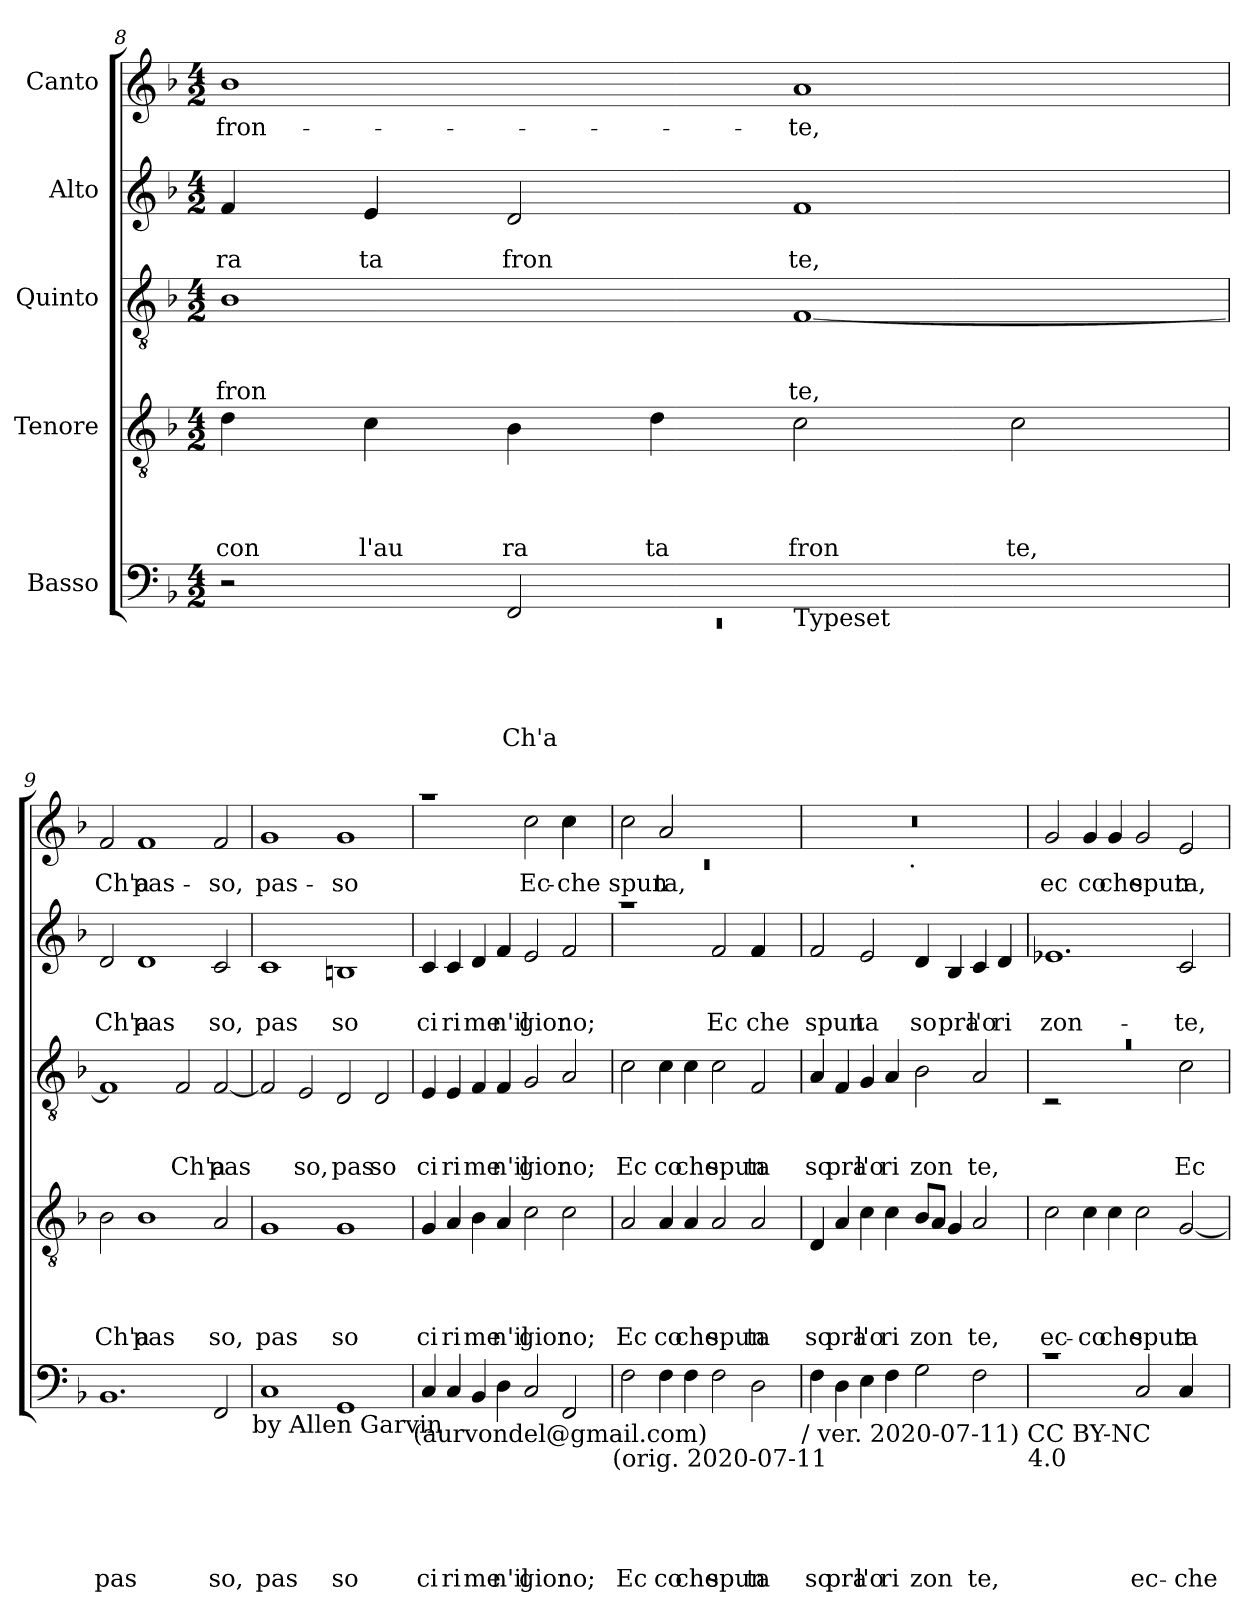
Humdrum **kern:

**kern	**text	**text	**text	**text	**text	**kern	**text	**text	**text	**text	**kern	**text	**text	**text	**kern	**text	**text	**kern	**text
*part5	*part5	*part5	*part5	*part5	*part5	*part4	*part4	*part4	*part4	*part4	*part3	*part3	*part3	*part3	*part2	*part2	*part2	*part1	*part1
*staff5	*staff5	*staff5	*staff5	*staff5	*staff5	*staff4	*staff4	*staff4	*staff4	*staff4	*staff3	*staff3	*staff3	*staff3	*staff2	*staff2	*staff2	*staff1	*staff1
*I"Basso	*	*	*	*	*	*I"Tenore	*	*	*	*	*I"Quinto	*	*	*	*I"Alto	*	*	*I"Canto	*
!!LO:LB:g=z
*clefF4	*	*	*	*	*	*clefGv2	*	*	*	*	*clefGv2	*	*	*	*clefG2	*	*	*clefG2	*
*k[b-]	*	*	*	*	*	*k[b-]	*	*	*	*	*k[b-]	*	*	*	*k[b-]	*	*	*k[b-]	*
*F:	*	*	*	*	*	*F:	*	*	*	*	*F:	*	*	*	*F:	*	*	*F:	*
*M4/2	*	*	*	*	*	*M4/2	*	*	*	*	*M4/2	*	*	*	*M4/2	*	*	*M4/2	*
=8	=8	=8	=8	=8	=8	=8	=8	=8	=8	=8	=8	=8	=8	=8	=8	=8	=8	=8	=8
*^	*	*	*	*	*	*	*	*	*	*	*	*	*	*	*	*	*	*	*
!	!LO:N:vis=1	!	!	!	!	!	!	!	!	!	!LO:LY:b	!	!	!	!LO:LY:b	!	!	!LO:LY:b	!	!LO:LY:b
*	*^	*	*	*	*	*	*	*	*	*	*	*	*	*	*	*	*	*	*	*
0ryy	0rEE	2r	.	.	.	.	.	4d\	.	.	.	con	1B-	.	.	fron	4f/	.	ra	1b-	fron-
!	!	!	!	!	!	!	!	!	!	!	!	!LO:LY:b	!	!	!	!	!	!	!LO:LY:b	!	!
.	.	.	.	.	.	.	.	4c\	.	.	.	l'au	.	.	.	.	4e/	.	ta	.	.
!	!	!	!	!	!	!	!LO:LY:b	!	!	!	!	!LO:LY:b	!	!	!	!	!	!	!LO:LY:b	!	!
.	.	2FF/	.	.	.	.	Ch'a	4B-\	.	.	.	ra	.	.	.	.	2d/	.	fron	.	.
!	!	!	!	!	!	!	!	!	!	!	!	!LO:LY:b	!	!	!	!	!	!	!	!	!
.	.	.	.	.	.	.	.	4d\	.	.	.	ta	.	.	.	.	.	.	.	.	.
!	!	!LO:TX:b:t=Typeset	!	!	!	!	!	!	!	!	!	!	!	!	!	!	!	!	!	!	!
!	!	!	!	!	!	!	!	!	!	!	!	!LO:LY:b	!	!	!	!LO:LY:b	!	!	!LO:LY:b	!	!LO:LY:b
.	.	1ryy	.	.	.	.	.	2c\	.	.	.	fron	[<1F	.	.	te,	1f	.	te,	1a	-te,
!	!	!	!	!	!	!	!	!	!	!	!	!LO:LY:b	!	!	!	!	!	!	!	!	!
.	.	.	.	.	.	.	.	2c\	.	.	.	te,	.	.	.	.	.	.	.	.	.
*v	*v	*v	*	*	*	*	*	*	*	*	*	*	*	*	*	*	*	*	*	*	*
=9	=9	=9	=9	=9	=9	=9	=9	=9	=9	=9	=9	=9	=9	=9	=9	=9	=9	=9	=9
!	!	!	!	!	!LO:LY:b	!	!	!	!	!LO:LY:b	!	!	!	!	!	!	!LO:LY:b	!	!LO:LY:b
1.BB-	.	.	.	.	pas	2B-\	.	.	.	Ch'a	1F]	.	.	.	2d/	.	Ch'a	2f/	Ch'a
!	!	!	!	!	!	!	!	!	!	!LO:LY:b	!	!	!	!	!	!	!LO:LY:b	!	!LO:LY:b
.	.	.	.	.	.	1B-	.	.	.	pas	.	.	.	.	1d	.	pas	1f	pas-
!	!	!	!	!	!	!	!	!	!	!	!	!	!	!LO:LY:b	!	!	!	!	!
.	.	.	.	.	.	.	.	.	.	.	2F/	.	.	Ch'a	.	.	.	.	.
!	!	!	!	!	!LO:LY:b	!	!	!	!	!LO:LY:b	!	!	!	!LO:LY:b	!	!	!LO:LY:b	!	!LO:LY:b
2FF/	.	.	.	.	so,	2A/	.	.	.	so,	[<2F/	.	.	pas	2c/	.	so,	2f/	-so,
!LO:TX:b:t=by Allen Garvin	!	!	!	!	!	!	!	!	!	!	!	!	!	!	!	!	!	!	!
=10	=10	=10	=10	=10	=10	=10	=10	=10	=10	=10	=10	=10	=10	=10	=10	=10	=10	=10	=10
!	!	!	!	!	!LO:LY:b	!	!	!	!	!LO:LY:b	!	!	!	!	!	!	!LO:LY:b	!	!LO:LY:b
1C	.	.	.	.	pas	1G	.	.	.	pas	2F/]	.	.	.	1c	.	pas	1g	pas-
!	!	!	!	!	!	!	!	!	!	!	!	!	!	!LO:LY:b	!	!	!	!	!
.	.	.	.	.	.	.	.	.	.	.	2E/	.	.	so,	.	.	.	.	.
!	!	!	!	!	!LO:LY:b	!	!	!	!	!LO:LY:b	!	!	!	!LO:LY:b	!	!	!LO:LY:b	!	!LO:LY:b
1GG	.	.	.	.	so	1G	.	.	.	so	2D/	.	.	pas	1Bn	.	so	1g	-so
!	!	!	!	!	!	!	!	!	!	!	!	!	!	!LO:LY:b	!	!	!	!	!
.	.	.	.	.	.	.	.	.	.	.	2D/	.	.	so	.	.	.	.	.
!LO:TX:b:t=(aurvondel@gmail.com)	!	!	!	!	!	!	!	!	!	!	!	!	!	!	!	!	!	!	!
=11	=11	=11	=11	=11	=11	=11	=11	=11	=11	=11	=11	=11	=11	=11	=11	=11	=11	=11	=11
!	!	!	!	!	!LO:LY:b	!	!	!	!	!LO:LY:b	!	!	!	!LO:LY:b	!	!	!LO:LY:b	!	!
*	*	*	*	*	*	*	*	*	*	*	*	*	*	*	*	*	*	*^	*
4C/	.	.	.	.	ci	4G/	.	.	.	ci	4E/	.	.	ci	4c/	.	ci	1raa	1.ryy	.
!	!	!	!	!	!LO:LY:b	!	!	!	!	!LO:LY:b	!	!	!	!LO:LY:b	!	!	!LO:LY:b	!	!	!
4C/	.	.	.	.	ri	4A/	.	.	.	ri	4E/	.	.	ri	4c/	.	ri	.	.	.
!	!	!	!	!	!LO:LY:b	!	!	!	!	!LO:LY:b	!	!	!	!LO:LY:b	!	!	!LO:LY:b	!	!	!
4BB-/	.	.	.	.	me	4B-\	.	.	.	me	4F/	.	.	me	4d/	.	me	.	.	.
!	!	!	!	!	!LO:LY:b	!	!	!	!	!LO:LY:b	!	!	!	!LO:LY:b	!	!	!LO:LY:b	!	!	!
4D\	.	.	.	.	n'il	4A/	.	.	.	n'il	4F/	.	.	n'il	4f/	.	n'il	.	.	.
!	!	!	!	!	!LO:LY:b	!	!	!	!	!LO:LY:b	!	!	!	!LO:LY:b	!	!	!LO:LY:b	!	!	!LO:LY:b
2C/	.	.	.	.	gior	2c\	.	.	.	gior	2G/	.	.	gior	2e/	.	gior	2cc\	.	Ec-
!	!	!	!	!	!LO:LY:b	!	!	!	!	!LO:LY:b	!	!	!	!LO:LY:b	!	!	!LO:LY:b	!	!	!LO:LY:b
!	!	!	!	!	!	!	!	!	!	!	!	!	!	!	!	!	!	!	!	!LO:LY:b
2FF/	.	.	.	.	no;	2c\	.	.	.	no;	2A/	.	.	no;	2f/	.	no;	4cc\	4cc\	che
.	.	.	.	.	.	.	.	.	.	.	.	.	.	.	.	.	.	4ryy	4ryy	.
!LO:TX:b:t=(orig. 2020-07-11	!	!	!	!	!	!	!	!	!	!	!	!	!	!	!	!	!	!	!	!
=12	=12	=12	=12	=12	=12	=12	=12	=12	=12	=12	=12	=12	=12	=12	=12	=12	=12	=12	=12	=12
!	!	!	!	!	!LO:LY:b	!	!	!	!	!LO:LY:b	!	!	!	!LO:LY:b	!	!	!	!	!LO:N:vis=1	!LO:LY:b
*	*	*	*	*	*	*	*	*	*	*	*	*	*	*	*^	*	*	*	*	*
2F\	.	.	.	.	Ec	2A/	.	.	.	Ec	2c\	.	.	Ec	1raa	1.ryy	.	.	2cc\	0rc	spun-
!	!	!	!	!	!LO:LY:b	!	!	!	!	!LO:LY:b	!	!	!	!LO:LY:b	!	!	!	!	!	!	!LO:LY:b
4F\	.	.	.	.	co	4A/	.	.	.	co	4c\	.	.	co	.	.	.	.	2a/	.	-ta,
!	!	!	!	!	!LO:LY:b	!	!	!	!	!LO:LY:b	!	!	!	!LO:LY:b	!	!	!	!	!	!	!
4F\	.	.	.	.	che	4A/	.	.	.	che	4c\	.	.	che	.	.	.	.	.	.	.
!	!	!	!	!	!LO:LY:b	!	!	!	!	!LO:LY:b	!	!	!	!LO:LY:b	!	!	!	!LO:LY:b	!	!	!
2F\	.	.	.	.	spun	2A/	.	.	.	spun	2c\	.	.	spun	2f/	.	.	Ec	1ryy	.	.
!	!	!	!	!	!LO:LY:b	!	!	!	!	!LO:LY:b	!	!	!	!LO:LY:b	!	!	!	!LO:LY:b	!	!	!
!	!	!	!	!	!	!	!	!	!	!	!	!	!	!	!	!	!	!LO:LY:b	!	!	!
2D\	.	.	.	.	ta	2A/	.	.	.	ta	2F/	.	.	ta	4f/	4f/	.	che	.	.	.
.	.	.	.	.	.	.	.	.	.	.	.	.	.	.	4ryy	4ryy	.	.	.	.	.
!LO:TX:b:t=/ ver. 2020-07-11) CC BY-NC	!	!	!	!	!	!	!	!	!	!	!	!	!	!	!	!	!	!	!	!	!
=13	=13	=13	=13	=13	=13	=13	=13	=13	=13	=13	=13	=13	=13	=13	=13	=13	=13	=13	=13	=13	=13
!	!	!	!	!	!LO:LY:b	!	!	!	!	!LO:LY:b	!	!	!	!LO:LY:b	!	!	!	!LO:LY:b	!	!	!
*	*	*	*	*	*	*	*	*	*	*	*	*	*	*	*v	*v	*	*	*	*	*
4F\	.	.	.	.	so	4D/	.	.	.	so	4A/	.	.	so	2f/	.	spun	0r	2ryy	.
!	!	!	!	!	!LO:LY:b	!	!	!	!	!LO:LY:b	!	!	!	!LO:LY:b	!	!	!	!	!	!
4D\	.	.	.	.	pra	4A/	.	.	.	pra	4F/	.	.	pra	.	.	.	.	.	.
!	!	!	!	!	!LO:LY:b	!	!	!	!	!LO:LY:b	!	!	!	!LO:LY:b	!	!	!LO:LY:b	!	!	!
4E\	.	.	.	.	l'o	4c\	.	.	.	l'o	4G/	.	.	l'o	2e/	.	ta	.	4...ryy	.
!	!	!	!	!	!LO:LY:b	!	!	!	!	!LO:LY:b	!	!	!	!LO:LY:b	!	!	!	!	!	!
4F\	.	.	.	.	ri	4c\	.	.	.	ri	4A/	.	.	ri	.	.	.	.	.	.
!	!	!	!	!	!	!	!	!	!	!	!	!	!	!	!	!	!	!	!LO:TX:b:t=.	!
.	.	.	.	.	.	.	.	.	.	.	.	.	.	.	.	.	.	.	1ryy	.
!	!	!	!	!	!LO:LY:b	!	!	!	!	!LO:LY:b	!	!	!	!LO:LY:b	!	!	!LO:LY:b	!	!	!
2G\	.	.	.	.	zon	8B-/L	.	.	.	zon	2B-\	.	.	zon	4d/	.	so	.	.	.
.	.	.	.	.	.	8A/J	.	.	.	.	.	.	.	.	.	.	.	.	.	.
!	!	!	!	!	!	!	!	!	!	!	!	!	!	!	!	!	!LO:LY:b	!	!	!
.	.	.	.	.	.	4G/	.	.	.	.	.	.	.	.	4B-/	.	pra	.	.	.
!	!	!	!	!	!LO:LY:b	!	!	!	!	!LO:LY:b	!	!	!	!LO:LY:b	!	!	!LO:LY:b	!	!	!
2F\	.	.	.	.	te,	2A/	.	.	.	te,	2A/	.	.	te,	4c/	.	l'o	.	.	.
!	!	!	!	!	!	!	!	!	!	!	!	!	!	!	!	!	!LO:LY:b	!	!	!
.	.	.	.	.	.	.	.	.	.	.	.	.	.	.	4d/	.	ri	.	.	.
.	.	.	.	.	.	.	.	.	.	.	.	.	.	.	.	.	.	.	32ryy	.
!LO:TX:b:t=4.0	!	!	!	!	!	!	!	!	!	!	!	!	!	!	!	!	!	!	!	!
!!LO:PB:g=z
=14	=14	=14	=14	=14	=14	=14	=14	=14	=14	=14	=14	=14	=14	=14	=14	=14	=14	=14	=14	=14
*^	*	*	*	*	*	*	*	*	*	*	*	*	*	*	*	*	*	*	*	*
!	!	!	!	!	!	!	!	!	!	!	!LO:LY:b	!LO:N:vis=1	!	!	!	!	!	!LO:LY:b	!	!	!LO:LY:b
*	*	*	*	*	*	*	*	*	*	*	*	*^	*	*	*	*	*	*	*v	*v	*
1rc	1.ryy	.	.	.	.	.	2c\	.	.	.	ec-	0ra	2rC	.	.	.	1.e-X	.	zon-	2g/	ec
!	!	!	!	!	!	!	!	!	!	!	!LO:LY:b	!	!	!	!	!	!	!	!	!	!LO:LY:b
.	.	.	.	.	.	.	4c\	.	.	.	-co	.	1ryy	.	.	.	.	.	.	4g/	co
!	!	!	!	!	!	!	!	!	!	!	!LO:LY:b	!	!	!	!	!	!	!	!	!	!LO:LY:b
.	.	.	.	.	.	.	4c\	.	.	.	che	.	.	.	.	.	.	.	.	4g/	che
!	!	!	!	!	!	!LO:LY:b	!	!	!	!	!LO:LY:b	!	!	!	!	!	!	!	!	!	!LO:LY:b
2C/	.	.	.	.	.	ec-	2c\	.	.	.	spun-	.	.	.	.	.	.	.	.	2g/	spun
!	!	!	!	!	!	!LO:LY:b	!	!	!	!	!	!	!	!	!	!	!	!	!	!	!
!	!	!	!	!	!	!LO:LY:b	!	!	!	!	!LO:LY:b	!	!	!	!	!LO:LY:b	!	!	!LO:LY:b	!	!LO:LY:b
4C/	4C/	.	.	.	.	che	[<2G/	.	.	.	-ta	.	2c\	.	.	Ec	2c/	.	-te,	2e/	ta,
4ryy	4ryy	.	.	.	.	.	.	.	.	.	.	.	.	.	.	.	.	.	.	.	.
*v	*v	*	*	*	*	*	*	*	*	*	*	*v	*v	*	*	*	*	*	*	*	*
=	=	=	=	=	=	=	=	=	=	=	=	=	=	=	=	=	=	=	=
*-	*-	*-	*-	*-	*-	*-	*-	*-	*-	*-	*-	*-	*-	*-	*-	*-	*-	*-	*-
